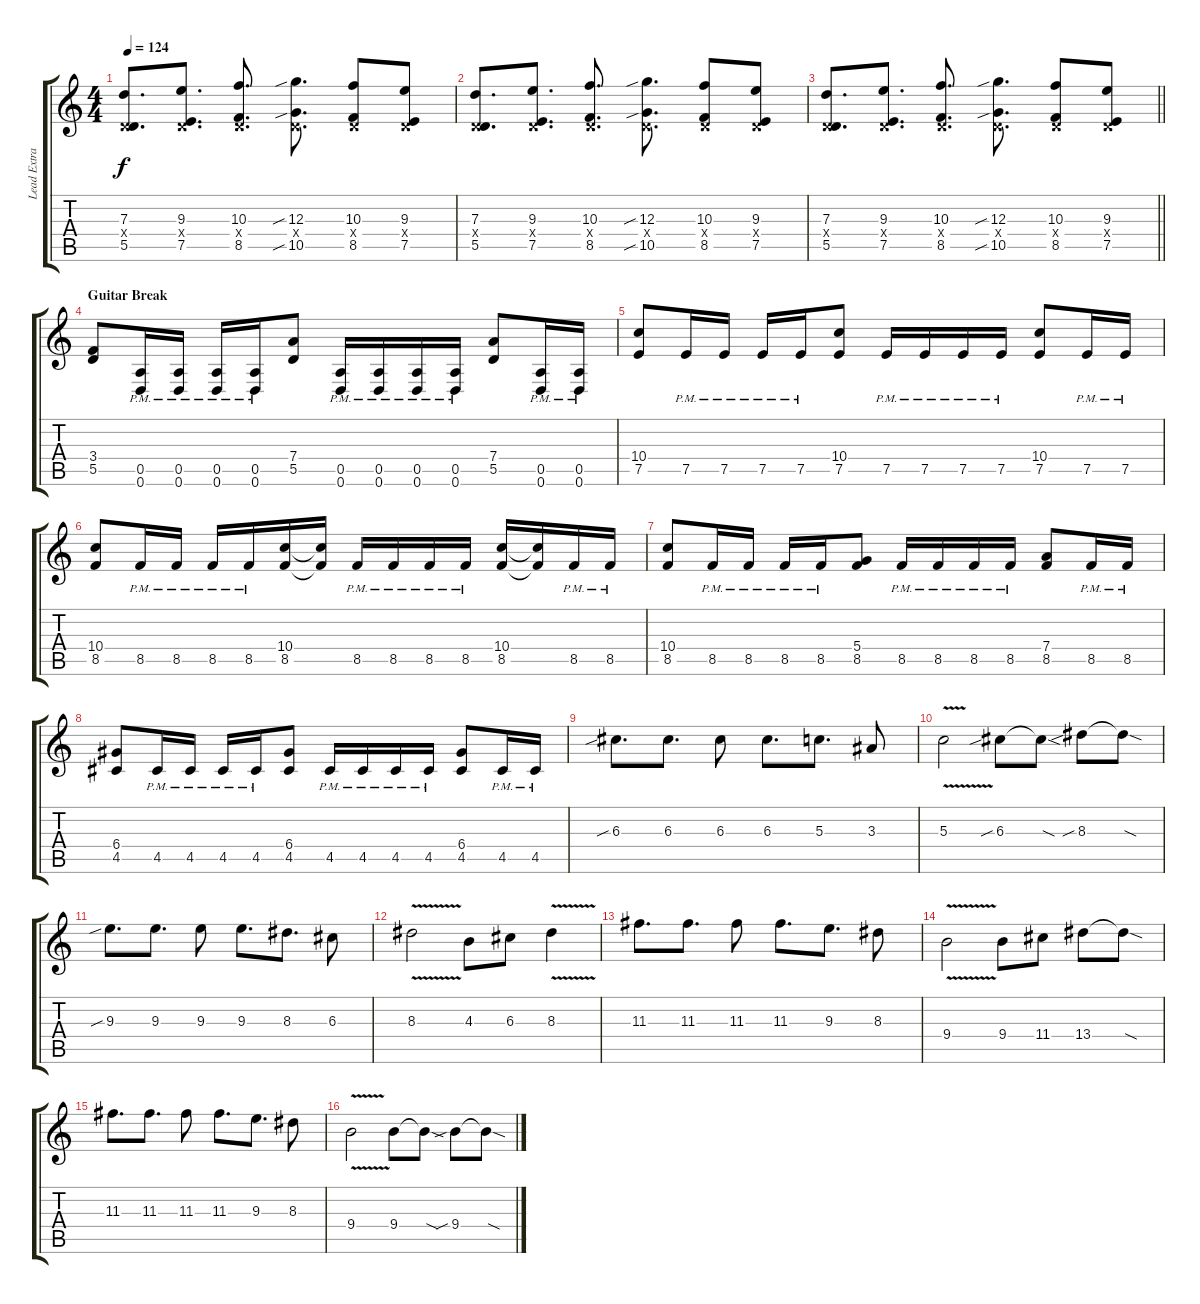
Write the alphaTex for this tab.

\track ("Lead Extra" "Lead Extra") {instrument distortionguitar}
\staff {score tabs}
\tuning (E4 B3 G3 D3 A2 D2) {hide}
\ts (4 4)
\tempo 124
\clef g2
\ks c
(7.3 0.4{x} 5.5).8{d dy f} (9.3 0.4{x} 7.5).8{d} (10.3 0.4{x} 8.5).8{d} (12.3{sib} 0.4{x} 10.5{sib}).8{d} (10.3 0.4{x} 8.5).8 (9.3 0.4{x} 7.5).8 |
(7.3 0.4{x} 5.5).8{d} (9.3 0.4{x} 7.5).8{d} (10.3 0.4{x} 8.5).8{d} (12.3{sib} 0.4{x} 10.5{sib}).8{d} (10.3 0.4{x} 8.5).8 (9.3 0.4{x} 7.5).8 |
\barLineRight lightlight
(7.3 0.4{x} 5.5).8{d} (9.3 0.4{x} 7.5).8{d} (10.3 0.4{x} 8.5).8{d} (12.3{sib} 0.4{x} 10.5{sib}).8{d} (10.3 0.4{x} 8.5).8 (9.3 0.4{x} 7.5).8 |
\section ("" "Guitar Break")
(3.4 5.5).8 (0.5{pm} 0.6{pm}).16 (0.5{pm} 0.6{pm}).16 (0.5{pm} 0.6{pm}).16 (0.5{pm} 0.6{pm}).16 (7.4 5.5).8 (0.5{pm} 0.6{pm}).16 (0.5{pm} 0.6{pm}).16 (0.5{pm} 0.6{pm}).16 (0.5{pm} 0.6{pm}).16 (7.4 5.5).8 (0.5{pm} 0.6{pm}).16 (0.5{pm} 0.6{pm}).16 |
(10.4 7.5).8 7.5{pm}.16 7.5{pm}.16 7.5{pm}.16 7.5{pm}.16 (10.4 7.5).8 7.5{pm}.16 7.5{pm}.16 7.5{pm}.16 7.5{pm}.16 (10.4 7.5).8 7.5{pm}.16 7.5{pm}.16 |
(10.4 8.5).8 8.5{pm}.16 8.5{pm}.16 8.5{pm}.16 8.5{pm}.16 (10.4 8.5).16 (10.4{t} 8.5{t}).16 8.5{pm}.16 8.5{pm}.16 8.5{pm}.16 8.5{pm}.16 (10.4 8.5).16 (10.4{t} 8.5{t}).16 8.5{pm}.16 8.5{pm}.16 |
(10.4 8.5).8 8.5{pm}.16 8.5{pm}.16 8.5{pm}.16 8.5{pm}.16 (5.4 8.5).8 8.5{pm}.16 8.5{pm}.16 8.5{pm}.16 8.5{pm}.16 (7.4 8.5).8 8.5{pm}.16 8.5{pm}.16 |
(6.4 4.5).8 4.5{pm}.16 4.5{pm}.16 4.5{pm}.16 4.5{pm}.16 (6.4 4.5).8 4.5{pm}.16 4.5{pm}.16 4.5{pm}.16 4.5{pm}.16 (6.4 4.5).8 4.5{pm}.16 4.5{pm}.16 |
6.3{sib}.8{d} 6.3.8{d} 6.3.8 6.3.8{d} 5.3.8{d} 3.3.8 |
5.3{v}.2 6.3{sib}.8 6.3{sod t}.8 8.3{sib}.8 8.3{sod t}.8 |
9.3{sib}.8{d} 9.3.8{d} 9.3.8 9.3.8{d} 8.3.8{d} 6.3.8 |
8.3{v}.2 4.3.8 6.3.8 8.3{v}.4 |
11.3.8{d} 11.3.8{d} 11.3.8 11.3.8{d} 9.3.8{d} 8.3.8 |
9.4{v}.2 9.4.8 11.4.8 13.4.8 13.4{sod t}.8 |
11.3.8{d} 11.3.8{d} 11.3.8 11.3.8{d} 9.3.8{d} 8.3.8 |
9.4{v}.2 9.4.8 9.4{sod t}.8 9.4{sib}.8 9.4{sod t}.8
